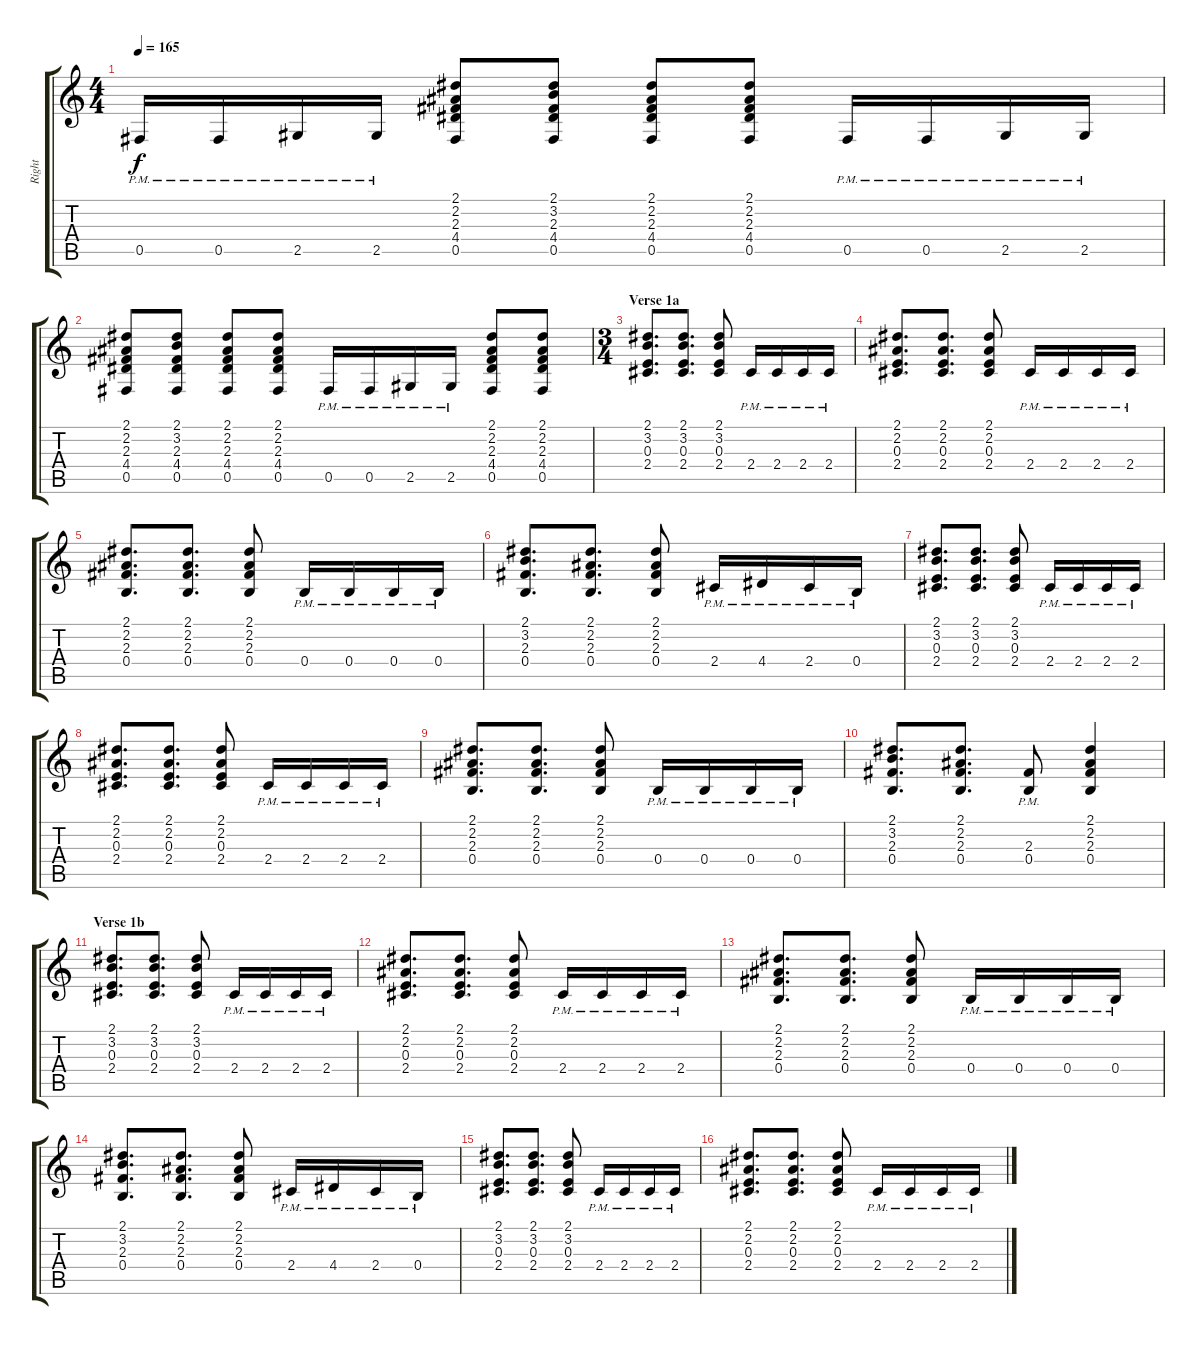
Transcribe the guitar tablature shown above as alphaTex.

\track ("Right" "Right") {instrument distortionguitar}
\staff {score tabs}
\tuning (Db4 Ab3 E3 B2 Gb2 Db2) {hide}
\ts (4 4)
\tempo 165
\clef g2
\ks c
0.5{pm}.16{dy f} 0.5{pm}.16 2.5{pm}.16 2.5{pm}.16 (2.1 2.2 2.3 4.4 0.5).8 (2.1 3.2 2.3 4.4 0.5).8 (2.1 2.2 2.3 4.4 0.5).8 (2.1 2.2 2.3 4.4 0.5).8 0.5{pm}.16 0.5{pm}.16 2.5{pm}.16 2.5{pm}.16 |
(2.1 2.2 2.3 4.4 0.5).8 (2.1 3.2 2.3 4.4 0.5).8 (2.1 2.2 2.3 4.4 0.5).8 (2.1 2.2 2.3 4.4 0.5).8 0.5{pm}.16 0.5{pm}.16 2.5{pm}.16 2.5{pm}.16 (2.1 2.2 2.3 4.4 0.5).8 (2.1 2.2 2.3 4.4 0.5).8 |
\ts (3 4)
\section ("" "Verse 1a")
(2.1 3.2 0.3 2.4).8{d} (2.1 3.2 0.3 2.4).8{d} (2.1 3.2 0.3 2.4).8 2.4{pm}.16 2.4{pm}.16 2.4{pm}.16 2.4{pm}.16 |
(2.1 2.2 0.3 2.4).8{d} (2.1 2.2 0.3 2.4).8{d} (2.1 2.2 0.3 2.4).8 2.4{pm}.16 2.4{pm}.16 2.4{pm}.16 2.4{pm}.16 |
(2.1 2.2 2.3 0.4).8{d} (2.1 2.2 2.3 0.4).8{d} (2.1 2.2 2.3 0.4).8 0.4{pm}.16 0.4{pm}.16 0.4{pm}.16 0.4{pm}.16 |
(2.1 3.2 2.3 0.4).8{d} (2.1 2.2 2.3 0.4).8{d} (2.1 2.2 2.3 0.4).8 2.4{pm}.16 4.4{pm}.16 2.4{pm}.16 0.4{pm}.16 |
(2.1 3.2 0.3 2.4).8{d} (2.1 3.2 0.3 2.4).8{d} (2.1 3.2 0.3 2.4).8 2.4{pm}.16 2.4{pm}.16 2.4{pm}.16 2.4{pm}.16 |
(2.1 2.2 0.3 2.4).8{d} (2.1 2.2 0.3 2.4).8{d} (2.1 2.2 0.3 2.4).8 2.4{pm}.16 2.4{pm}.16 2.4{pm}.16 2.4{pm}.16 |
(2.1 2.2 2.3 0.4).8{d} (2.1 2.2 2.3 0.4).8{d} (2.1 2.2 2.3 0.4).8 0.4{pm}.16 0.4{pm}.16 0.4{pm}.16 0.4{pm}.16 |
(2.1 3.2 2.3 0.4).8{d} (2.1 2.2 2.3 0.4).8{d} (2.3{pm} 0.4{pm}).8 (2.1 2.2 2.3 0.4).4 |
\section ("" "Verse 1b")
(2.1 3.2 0.3 2.4).8{d} (2.1 3.2 0.3 2.4).8{d} (2.1 3.2 0.3 2.4).8 2.4{pm}.16 2.4{pm}.16 2.4{pm}.16 2.4{pm}.16 |
(2.1 2.2 0.3 2.4).8{d} (2.1 2.2 0.3 2.4).8{d} (2.1 2.2 0.3 2.4).8 2.4{pm}.16 2.4{pm}.16 2.4{pm}.16 2.4{pm}.16 |
(2.1 2.2 2.3 0.4).8{d} (2.1 2.2 2.3 0.4).8{d} (2.1 2.2 2.3 0.4).8 0.4{pm}.16 0.4{pm}.16 0.4{pm}.16 0.4{pm}.16 |
(2.1 3.2 2.3 0.4).8{d} (2.1 2.2 2.3 0.4).8{d} (2.1 2.2 2.3 0.4).8 2.4{pm}.16 4.4{pm}.16 2.4{pm}.16 0.4{pm}.16 |
(2.1 3.2 0.3 2.4).8{d} (2.1 3.2 0.3 2.4).8{d} (2.1 3.2 0.3 2.4).8 2.4{pm}.16 2.4{pm}.16 2.4{pm}.16 2.4{pm}.16 |
(2.1 2.2 0.3 2.4).8{d} (2.1 2.2 0.3 2.4).8{d} (2.1 2.2 0.3 2.4).8 2.4{pm}.16 2.4{pm}.16 2.4{pm}.16 2.4{pm}.16
